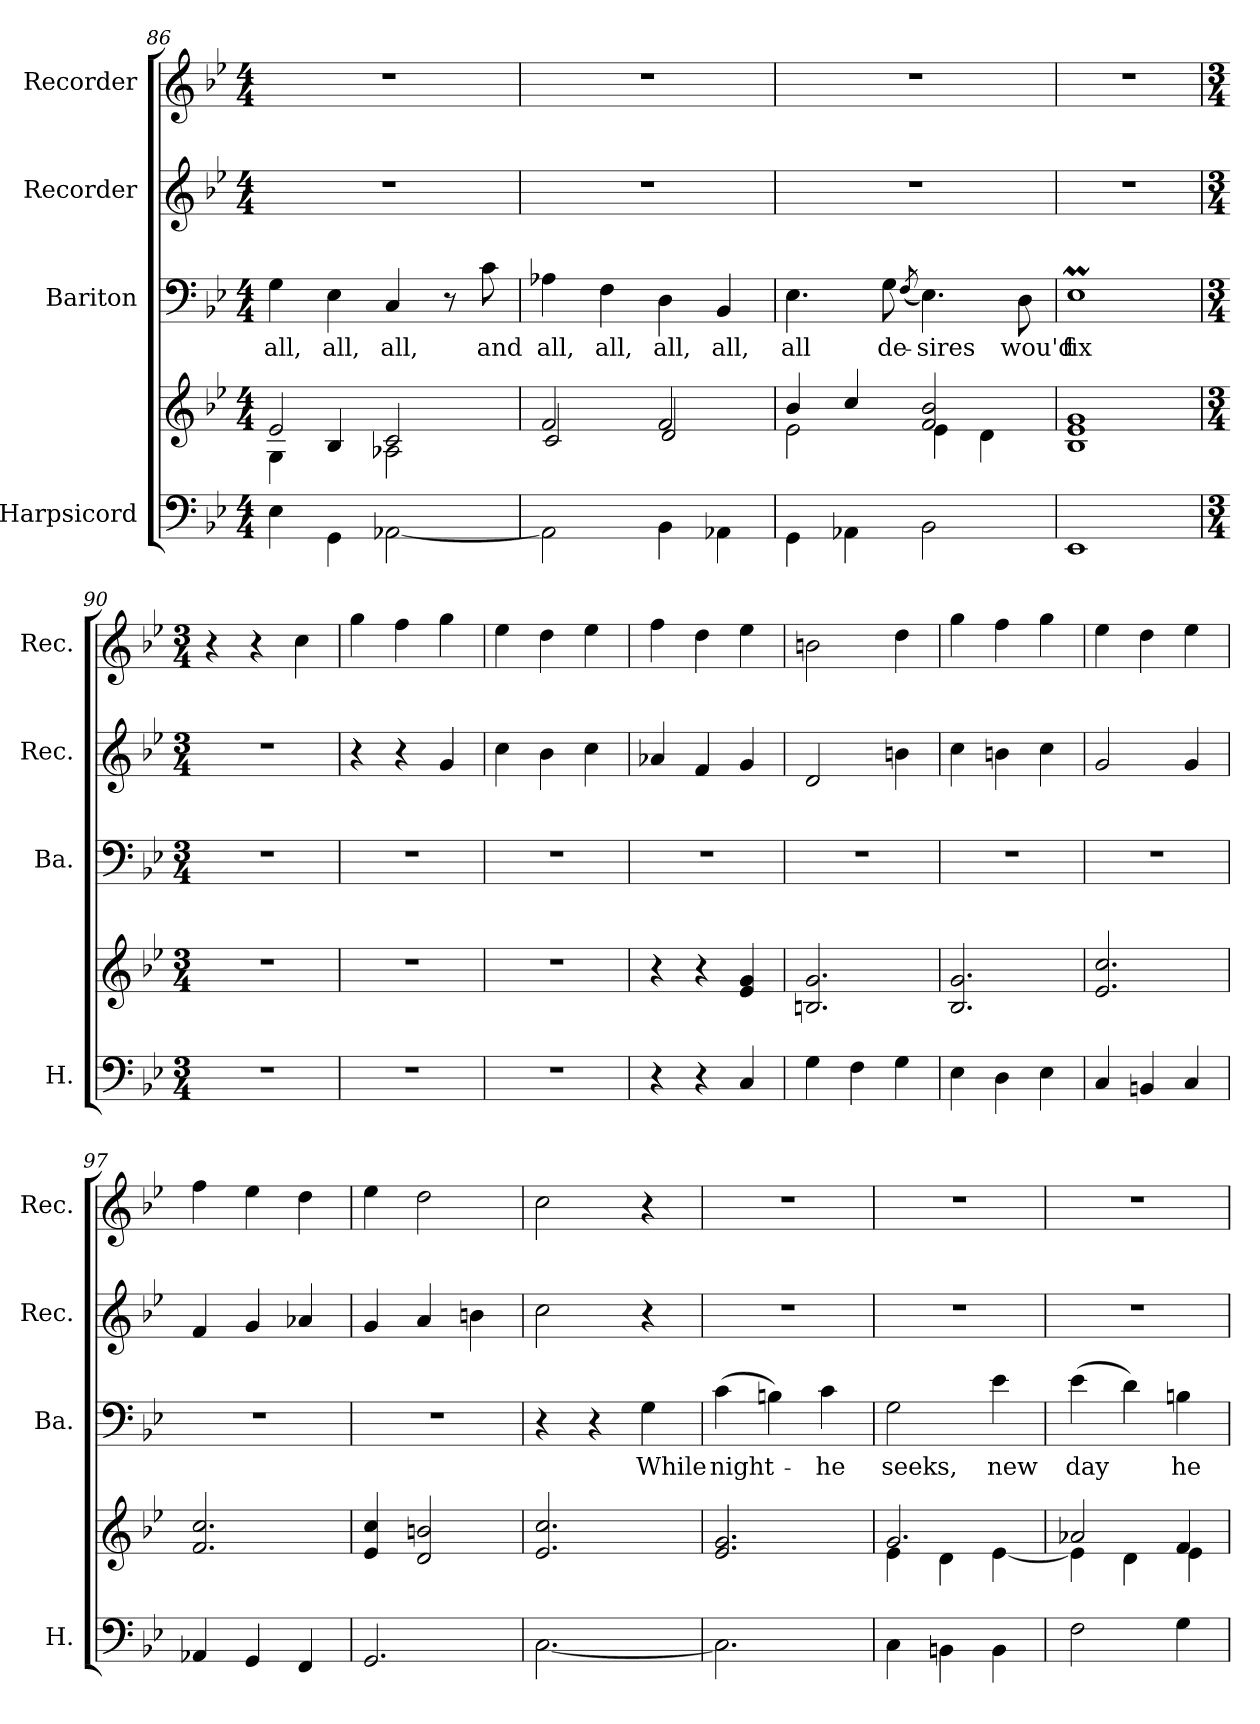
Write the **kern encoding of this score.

**kern	**kern	**kern	**text	**kern	**kern
*part4	*part4	*part3	*part3	*part2	*part1
*staff5	*staff4	*staff3	*staff3	*staff2	*staff1
*I"Harpsicord	*	*I"Bariton	*	*I"Recorder	*I"Recorder
*I'H.	*	*I'Ba.	*	*I'Rec.	*I'Rec.
*clefF4	*clefG2	*clefF4	*	*clefG2	*clefG2
*k[b-e-]	*k[b-e-]	*k[b-e-]	*	*k[b-e-]	*k[b-e-]
*M4/4	*M4/4	*M4/4	*	*M4/4	*M4/4
=86	=86	=86	=86	=86	=86
*^	*^	*	*	*	*
*	*	*	*^	*	*	*	*
!	!	!	!	!	!	!LO:LY:b	!	!
1ryy	4E-\	1ryy	2e-/	4G\	4G\	all,	1r	1r
!	!	!	!	!	!	!LO:LY:b	!	!
.	4GG\	.	.	4B-/	4E-\	all,	.	.
!	!	!	!	!	!	!LO:LY:b	!	!
.	[2AA-X\	.	2c/	2A-X\	4C/	all,	.	.
.	.	.	.	.	8r	.	.	.
!	!	!	!	!	!	!LO:LY:b	!	!
.	.	.	.	.	8c\	and	.	.
*	*	*	*v	*v	*	*	*	*
!!LO:PB:g=z
=87	=87	=87	=87	=87	=87	=87	=87
!	!	!	!	!	!LO:LY:b	!	!
1ryy	2AA-\]	2f/	2c/	4A-X\	all,	1r	1r
!	!	!	!	!	!LO:LY:b	!	!
.	.	.	.	4F\	all,	.	.
!	!	!	!	!	!LO:LY:b	!	!
.	4BB-\	2f/	2d/	4D\	all,	.	.
!	!	!	!	!	!LO:LY:b	!	!
.	4AA-X\	.	.	4BB-/	all,	.	.
=88	=88	=88	=88	=88	=88	=88	=88
!	!	!	!	!	!LO:LY:b	!	!
1ryy	4GG\	4b-/	2e-\	4.E-\	all	1r	1r
.	4AA-X\	4cc/	.	.	.	.	.
!	!	!	!	!	!LO:LY:b	!	!
.	.	.	.	8G\	de-	.	.
.	.	.	.	(<8qF/	.	.	.
!	!	!	!	!	!LO:LY:b	!	!
.	2BB-\	2f/ 2b-/	4e-\	4.E-\)	-sires	.	.
.	.	.	4d\	.	.	.	.
!	!	!	!	!	!LO:LY:b	!	!
.	.	.	.	8D\	wou'd	.	.
=89	=89	=89	=89	=89	=89	=89	=89
*	*	*	*^	*	*	*	*
!	!	!	!	!	!	!LO:LY:b	!	!
1ryy	1EE-	1g	1e-	1B-	1E-M	fix	1r	1r
*v	*v	*	*	*	*	*	*	*
*	*v	*v	*v	*	*	*	*
=90	=90	=90	=90	=90	=90
*M3/4	*M3/4	*M3/4	*	*M3/4	*M3/4
2.r	2.r	2.r	.	2.r	4r
.	.	.	.	.	4r
.	.	.	.	.	4cc\
=91	=91	=91	=91	=91	=91
2.r	2.r	2.r	.	4r	4gg\
.	.	.	.	4r	4ff\
.	.	.	.	4g/	4gg\
!!LO:LB:g=z
=92	=92	=92	=92	=92	=92
2.r	2.r	2.r	.	4cc\	4ee-\
.	.	.	.	4b-\	4dd\
.	.	.	.	4cc\	4ee-\
=93	=93	=93	=93	=93	=93
4r	4r	2.r	.	4a-X/	4ff\
4r	4r	.	.	4f/	4dd\
4C/	4e-/ 4g/	.	.	4g/	4ee-\
=94	=94	=94	=94	=94	=94
4G\	2.Bn/ 2.g/	2.r	.	2d/	2bn\
4F\	.	.	.	.	.
4G\	.	.	.	4bn\	4dd\
=95	=95	=95	=95	=95	=95
4E-\	2.B-/ 2.g/	2.r	.	4cc\	4gg\
4D\	.	.	.	4bn\	4ff\
4E-\	.	.	.	4cc\	4gg\
=96	=96	=96	=96	=96	=96
4C/	2.e-/ 2.cc/	2.r	.	2g/	4ee-\
4BBn/	.	.	.	.	4dd\
4C/	.	.	.	4g/	4ee-\
=97	=97	=97	=97	=97	=97
4AA-X/	2.f/ 2.cc/	2.r	.	4f/	4ff\
4GG/	.	.	.	4g/	4ee-\
4FF/	.	.	.	4a-X/	4dd\
!!LO:PB:g=z
=98	=98	=98	=98	=98	=98
2.GG/	4e-/ 4cc/	2.r	.	4g/	4ee-\
.	2d/ 2bn/	.	.	4a/	2dd\
.	.	.	.	4bn\	.
=99	=99	=99	=99	=99	=99
*^	*	*	*	*	*
2.ryy	[2.C\	2.e-/ 2.cc/	4r	.	2cc\	2cc\
.	.	.	4r	.	.	.
!	!	!	!	!LO:LY:b	!	!
.	.	.	4G\	While	4r	4r
=100	=100	=100	=100	=100	=100	=100
!	!	!	!	!LO:LY:b	!	!
2.ryy	2.C\]	2.e-/ 2.g/	(>4c\	night-	2.r	2.r
.	.	.	4Bn\)	.	.	.
!	!	!	!	!LO:LY:b	!	!
.	.	.	4c\	he	.	.
=101	=101	=101	=101	=101	=101	=101
*	*	*^	*	*	*	*
!	!	!	!	!	!LO:LY:b	!	!
2.ryy	4C\	2.g/	4e-\	2G\	seeks,	2.r	2.r
.	4BBn\	.	4d\	.	.	.	.
!	!	!	!	!	!LO:LY:b	!	!
.	4BB\	.	[4e-\	4e-\	new	.	.
=102	=102	=102	=102	=102	=102	=102	=102
!	!	!	!	!	!LO:LY:b	!	!
2.ryy	2F\	2a-X/	4e-\]	(>4e-\	day	2.r	2.r
.	.	.	4d\	4d\)	.	.	.
!	!	!	!	!	!LO:LY:b	!	!
.	4G\	4f/	4e-\	4Bn\	he	.	.
*v	*v	*	*	*	*	*	*
*	*v	*v	*	*	*	*
=	=	=	=	=	=
*-	*-	*-	*-	*-	*-
